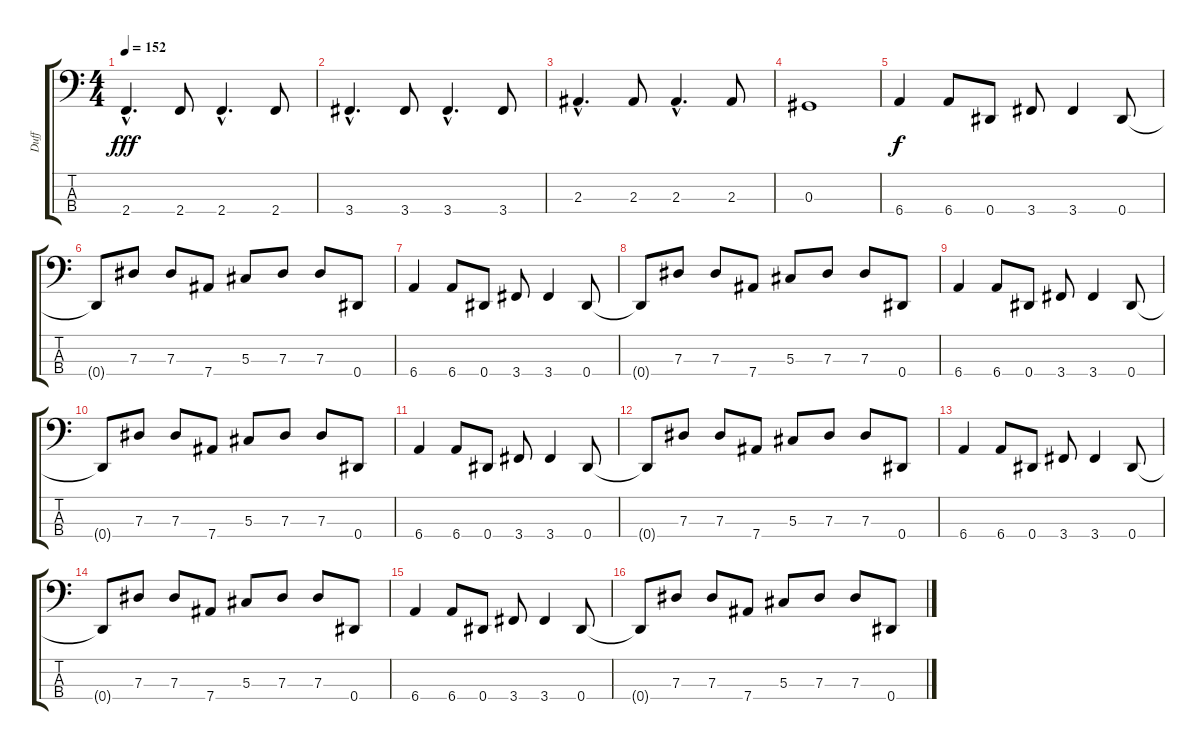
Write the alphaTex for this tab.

\track ("Duff" "Duff") {instrument electricbasspick}
\staff {score tabs}
\tuning (Gb2 Db2 Ab1 Eb1) {hide}
\ts (4 4)
\tempo 152
\clef f4
\ks c
2.4{hac}.4{d dy fff} 2.4.8 2.4{hac}.4{d} 2.4.8 |
3.4{hac}.4{d} 3.4.8 3.4{hac}.4{d} 3.4.8 |
2.3{hac}.4{d} 2.3.8 2.3{hac}.4{d} 2.3.8 |
0.3.1 |
6.4.4{dy f} 6.4.8 0.4.8 3.4.8 3.4.4 0.4.8 |
0.4{t}.8 7.3.8 7.3.8 7.4.8 5.3.8 7.3.8 7.3.8 0.4.8 |
6.4.4 6.4.8 0.4.8 3.4.8 3.4.4 0.4.8 |
0.4{t}.8 7.3.8 7.3.8 7.4.8 5.3.8 7.3.8 7.3.8 0.4.8 |
6.4.4 6.4.8 0.4.8 3.4.8 3.4.4 0.4.8 |
0.4{t}.8 7.3.8 7.3.8 7.4.8 5.3.8 7.3.8 7.3.8 0.4.8 |
6.4.4 6.4.8 0.4.8 3.4.8 3.4.4 0.4.8 |
0.4{t}.8 7.3.8 7.3.8 7.4.8 5.3.8 7.3.8 7.3.8 0.4.8 |
6.4.4 6.4.8 0.4.8 3.4.8 3.4.4 0.4.8 |
0.4{t}.8 7.3.8 7.3.8 7.4.8 5.3.8 7.3.8 7.3.8 0.4.8 |
6.4.4 6.4.8 0.4.8 3.4.8 3.4.4 0.4.8 |
0.4{t}.8 7.3.8 7.3.8 7.4.8 5.3.8 7.3.8 7.3.8 0.4.8
